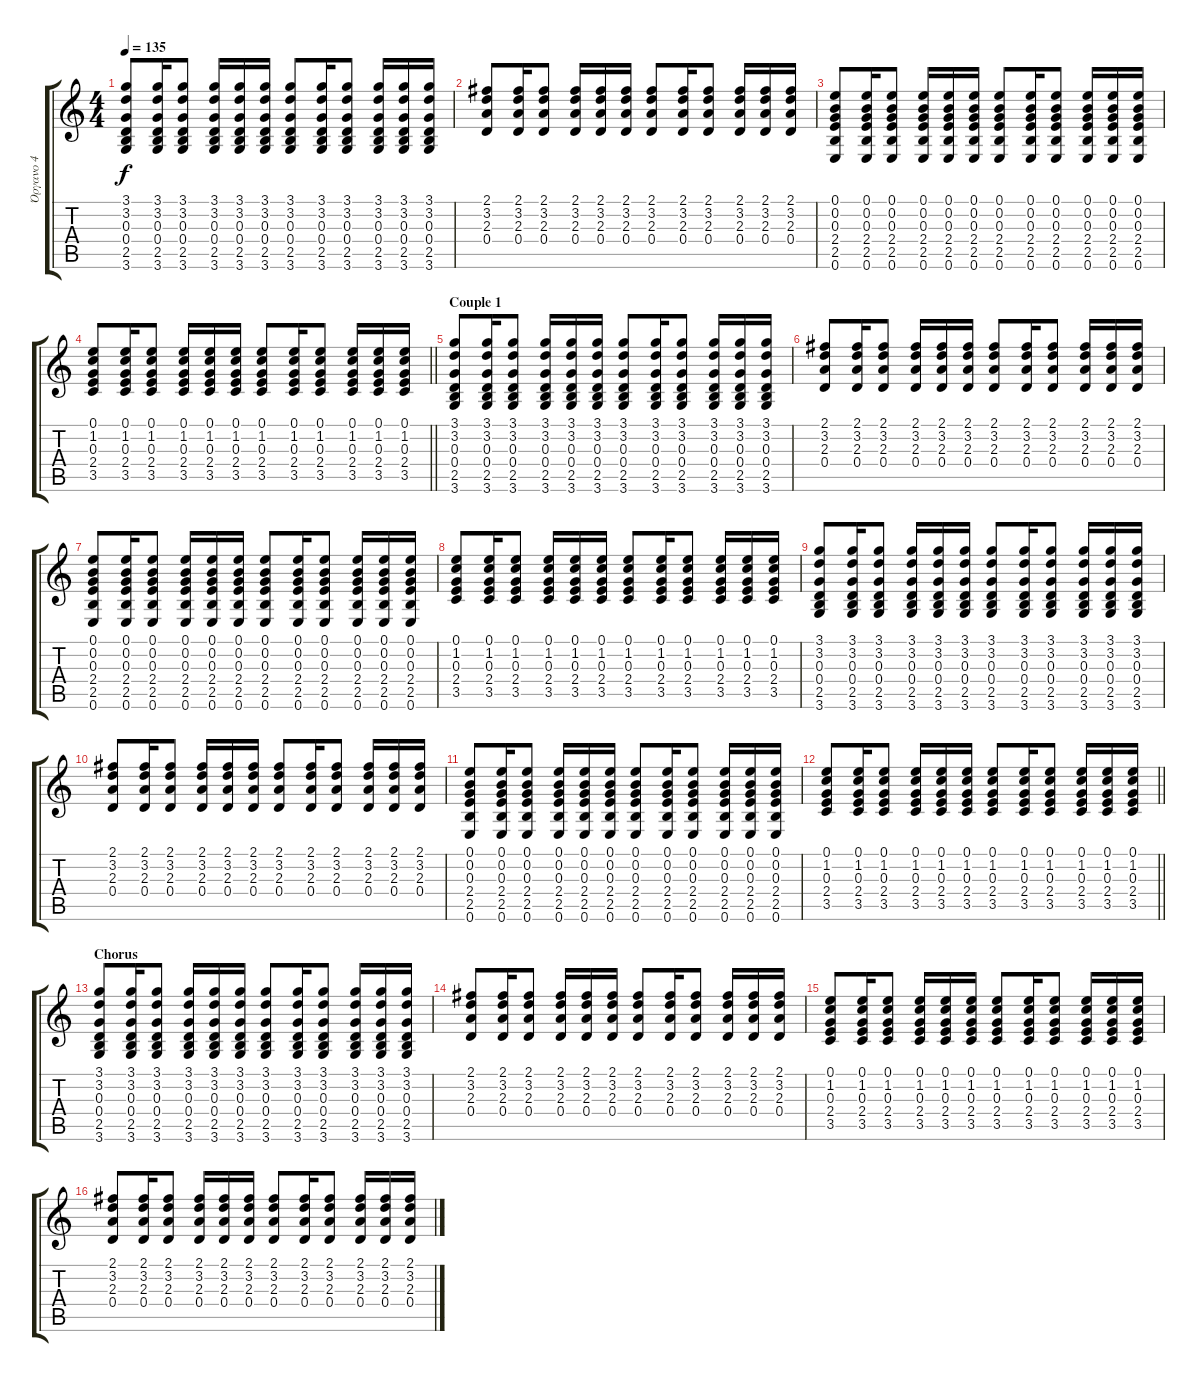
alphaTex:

\track ("Όργανο 4" "Όργανο 4") {instrument acousticguitarsteel}
\staff {score tabs}
\tuning (E4 B3 G3 D3 A2 E2) {hide}
\ts (4 4)
\tempo 135
\clef g2
\ks c
(3.1 3.2 0.3 0.4 2.5 3.6).8{dy f} (3.1 3.2 0.3 0.4 2.5 3.6).16 (3.1 3.2 0.3 0.4 2.5 3.6).8 (3.1 3.2 0.3 0.4 2.5 3.6).16 (3.1 3.2 0.3 0.4 2.5 3.6).16 (3.1 3.2 0.3 0.4 2.5 3.6).16 (3.1 3.2 0.3 0.4 2.5 3.6).8 (3.1 3.2 0.3 0.4 2.5 3.6).16 (3.1 3.2 0.3 0.4 2.5 3.6).8 (3.1 3.2 0.3 0.4 2.5 3.6).16 (3.1 3.2 0.3 0.4 2.5 3.6).16 (3.1 3.2 0.3 0.4 2.5 3.6).16 |
(2.1 3.2 2.3 0.4).8 (2.1 3.2 2.3 0.4).16 (2.1 3.2 2.3 0.4).8 (2.1 3.2 2.3 0.4).16 (2.1 3.2 2.3 0.4).16 (2.1 3.2 2.3 0.4).16 (2.1 3.2 2.3 0.4).8 (2.1 3.2 2.3 0.4).16 (2.1 3.2 2.3 0.4).8 (2.1 3.2 2.3 0.4).16 (2.1 3.2 2.3 0.4).16 (2.1 3.2 2.3 0.4).16 |
(0.1 0.2 0.3 2.4 2.5 0.6).8 (0.1 0.2 0.3 2.4 2.5 0.6).16 (0.1 0.2 0.3 2.4 2.5 0.6).8 (0.1 0.2 0.3 2.4 2.5 0.6).16 (0.1 0.2 0.3 2.4 2.5 0.6).16 (0.1 0.2 0.3 2.4 2.5 0.6).16 (0.1 0.2 0.3 2.4 2.5 0.6).8 (0.1 0.2 0.3 2.4 2.5 0.6).16 (0.1 0.2 0.3 2.4 2.5 0.6).8 (0.1 0.2 0.3 2.4 2.5 0.6).16 (0.1 0.2 0.3 2.4 2.5 0.6).16 (0.1 0.2 0.3 2.4 2.5 0.6).16 |
\barLineRight lightlight
(0.1 1.2 0.3 2.4 3.5).8 (0.1 1.2 0.3 2.4 3.5).16 (0.1 1.2 0.3 2.4 3.5).8 (0.1 1.2 0.3 2.4 3.5).16 (0.1 1.2 0.3 2.4 3.5).16 (0.1 1.2 0.3 2.4 3.5).16 (0.1 1.2 0.3 2.4 3.5).8 (0.1 1.2 0.3 2.4 3.5).16 (0.1 1.2 0.3 2.4 3.5).8 (0.1 1.2 0.3 2.4 3.5).16 (0.1 1.2 0.3 2.4 3.5).16 (0.1 1.2 0.3 2.4 3.5).16 |
\section ("" "Couple 1")
(3.1 3.2 0.3 0.4 2.5 3.6).8 (3.1 3.2 0.3 0.4 2.5 3.6).16 (3.1 3.2 0.3 0.4 2.5 3.6).8 (3.1 3.2 0.3 0.4 2.5 3.6).16 (3.1 3.2 0.3 0.4 2.5 3.6).16 (3.1 3.2 0.3 0.4 2.5 3.6).16 (3.1 3.2 0.3 0.4 2.5 3.6).8 (3.1 3.2 0.3 0.4 2.5 3.6).16 (3.1 3.2 0.3 0.4 2.5 3.6).8 (3.1 3.2 0.3 0.4 2.5 3.6).16 (3.1 3.2 0.3 0.4 2.5 3.6).16 (3.1 3.2 0.3 0.4 2.5 3.6).16 |
(2.1 3.2 2.3 0.4).8 (2.1 3.2 2.3 0.4).16 (2.1 3.2 2.3 0.4).8 (2.1 3.2 2.3 0.4).16 (2.1 3.2 2.3 0.4).16 (2.1 3.2 2.3 0.4).16 (2.1 3.2 2.3 0.4).8 (2.1 3.2 2.3 0.4).16 (2.1 3.2 2.3 0.4).8 (2.1 3.2 2.3 0.4).16 (2.1 3.2 2.3 0.4).16 (2.1 3.2 2.3 0.4).16 |
(0.1 0.2 0.3 2.4 2.5 0.6).8 (0.1 0.2 0.3 2.4 2.5 0.6).16 (0.1 0.2 0.3 2.4 2.5 0.6).8 (0.1 0.2 0.3 2.4 2.5 0.6).16 (0.1 0.2 0.3 2.4 2.5 0.6).16 (0.1 0.2 0.3 2.4 2.5 0.6).16 (0.1 0.2 0.3 2.4 2.5 0.6).8 (0.1 0.2 0.3 2.4 2.5 0.6).16 (0.1 0.2 0.3 2.4 2.5 0.6).8 (0.1 0.2 0.3 2.4 2.5 0.6).16 (0.1 0.2 0.3 2.4 2.5 0.6).16 (0.1 0.2 0.3 2.4 2.5 0.6).16 |
(0.1 1.2 0.3 2.4 3.5).8 (0.1 1.2 0.3 2.4 3.5).16 (0.1 1.2 0.3 2.4 3.5).8 (0.1 1.2 0.3 2.4 3.5).16 (0.1 1.2 0.3 2.4 3.5).16 (0.1 1.2 0.3 2.4 3.5).16 (0.1 1.2 0.3 2.4 3.5).8 (0.1 1.2 0.3 2.4 3.5).16 (0.1 1.2 0.3 2.4 3.5).8 (0.1 1.2 0.3 2.4 3.5).16 (0.1 1.2 0.3 2.4 3.5).16 (0.1 1.2 0.3 2.4 3.5).16 |
(3.1 3.2 0.3 0.4 2.5 3.6).8 (3.1 3.2 0.3 0.4 2.5 3.6).16 (3.1 3.2 0.3 0.4 2.5 3.6).8 (3.1 3.2 0.3 0.4 2.5 3.6).16 (3.1 3.2 0.3 0.4 2.5 3.6).16 (3.1 3.2 0.3 0.4 2.5 3.6).16 (3.1 3.2 0.3 0.4 2.5 3.6).8 (3.1 3.2 0.3 0.4 2.5 3.6).16 (3.1 3.2 0.3 0.4 2.5 3.6).8 (3.1 3.2 0.3 0.4 2.5 3.6).16 (3.1 3.2 0.3 0.4 2.5 3.6).16 (3.1 3.2 0.3 0.4 2.5 3.6).16 |
(2.1 3.2 2.3 0.4).8 (2.1 3.2 2.3 0.4).16 (2.1 3.2 2.3 0.4).8 (2.1 3.2 2.3 0.4).16 (2.1 3.2 2.3 0.4).16 (2.1 3.2 2.3 0.4).16 (2.1 3.2 2.3 0.4).8 (2.1 3.2 2.3 0.4).16 (2.1 3.2 2.3 0.4).8 (2.1 3.2 2.3 0.4).16 (2.1 3.2 2.3 0.4).16 (2.1 3.2 2.3 0.4).16 |
(0.1 0.2 0.3 2.4 2.5 0.6).8 (0.1 0.2 0.3 2.4 2.5 0.6).16 (0.1 0.2 0.3 2.4 2.5 0.6).8 (0.1 0.2 0.3 2.4 2.5 0.6).16 (0.1 0.2 0.3 2.4 2.5 0.6).16 (0.1 0.2 0.3 2.4 2.5 0.6).16 (0.1 0.2 0.3 2.4 2.5 0.6).8 (0.1 0.2 0.3 2.4 2.5 0.6).16 (0.1 0.2 0.3 2.4 2.5 0.6).8 (0.1 0.2 0.3 2.4 2.5 0.6).16 (0.1 0.2 0.3 2.4 2.5 0.6).16 (0.1 0.2 0.3 2.4 2.5 0.6).16 |
\barLineRight lightlight
(0.1 1.2 0.3 2.4 3.5).8 (0.1 1.2 0.3 2.4 3.5).16 (0.1 1.2 0.3 2.4 3.5).8 (0.1 1.2 0.3 2.4 3.5).16 (0.1 1.2 0.3 2.4 3.5).16 (0.1 1.2 0.3 2.4 3.5).16 (0.1 1.2 0.3 2.4 3.5).8 (0.1 1.2 0.3 2.4 3.5).16 (0.1 1.2 0.3 2.4 3.5).8 (0.1 1.2 0.3 2.4 3.5).16 (0.1 1.2 0.3 2.4 3.5).16 (0.1 1.2 0.3 2.4 3.5).16 |
\section ("" "Chorus")
(3.1 3.2 0.3 0.4 2.5 3.6).8 (3.1 3.2 0.3 0.4 2.5 3.6).16 (3.1 3.2 0.3 0.4 2.5 3.6).8 (3.1 3.2 0.3 0.4 2.5 3.6).16 (3.1 3.2 0.3 0.4 2.5 3.6).16 (3.1 3.2 0.3 0.4 2.5 3.6).16 (3.1 3.2 0.3 0.4 2.5 3.6).8 (3.1 3.2 0.3 0.4 2.5 3.6).16 (3.1 3.2 0.3 0.4 2.5 3.6).8 (3.1 3.2 0.3 0.4 2.5 3.6).16 (3.1 3.2 0.3 0.4 2.5 3.6).16 (3.1 3.2 0.3 0.4 2.5 3.6).16 |
(2.1 3.2 2.3 0.4).8 (2.1 3.2 2.3 0.4).16 (2.1 3.2 2.3 0.4).8 (2.1 3.2 2.3 0.4).16 (2.1 3.2 2.3 0.4).16 (2.1 3.2 2.3 0.4).16 (2.1 3.2 2.3 0.4).8 (2.1 3.2 2.3 0.4).16 (2.1 3.2 2.3 0.4).8 (2.1 3.2 2.3 0.4).16 (2.1 3.2 2.3 0.4).16 (2.1 3.2 2.3 0.4).16 |
(0.1 1.2 0.3 2.4 3.5).8 (0.1 1.2 0.3 2.4 3.5).16 (0.1 1.2 0.3 2.4 3.5).8 (0.1 1.2 0.3 2.4 3.5).16 (0.1 1.2 0.3 2.4 3.5).16 (0.1 1.2 0.3 2.4 3.5).16 (0.1 1.2 0.3 2.4 3.5).8 (0.1 1.2 0.3 2.4 3.5).16 (0.1 1.2 0.3 2.4 3.5).8 (0.1 1.2 0.3 2.4 3.5).16 (0.1 1.2 0.3 2.4 3.5).16 (0.1 1.2 0.3 2.4 3.5).16 |
(2.1 3.2 2.3 0.4).8 (2.1 3.2 2.3 0.4).16 (2.1 3.2 2.3 0.4).8 (2.1 3.2 2.3 0.4).16 (2.1 3.2 2.3 0.4).16 (2.1 3.2 2.3 0.4).16 (2.1 3.2 2.3 0.4).8 (2.1 3.2 2.3 0.4).16 (2.1 3.2 2.3 0.4).8 (2.1 3.2 2.3 0.4).16 (2.1 3.2 2.3 0.4).16 (2.1 3.2 2.3 0.4).16
